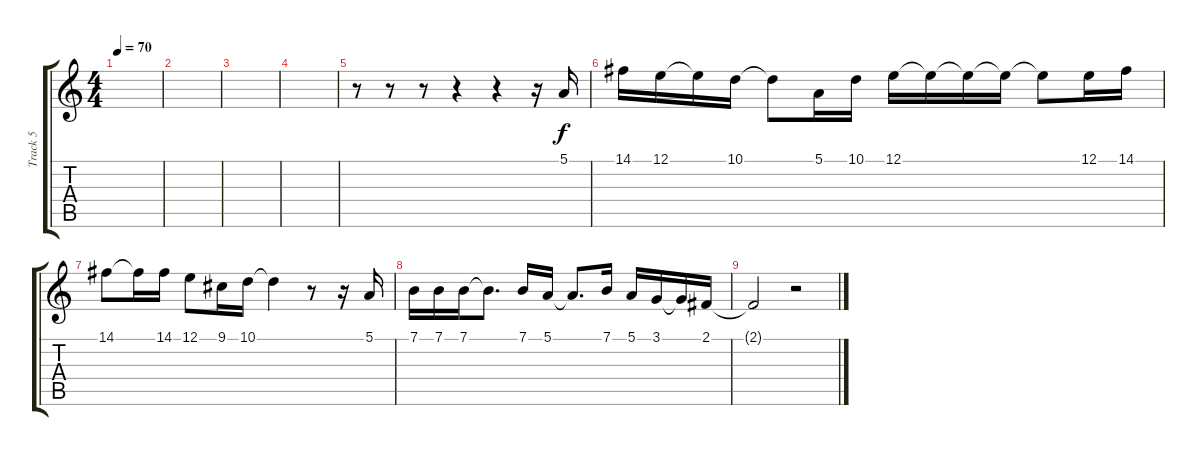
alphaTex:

\track ("Track 5" "Track 5") {instrument panflute}
\staff {score tabs}
\tuning (E4 B3 G3 D3 A2 E2) {hide}
\ts (4 4)
\tempo 70
\clef g2
\ks c
|
|
|
|
r.8 r.8 r.8 r.4 r.4 r.16 5.1.16 |
14.1.16 12.1.16 12.1{t}.16 10.1.16 10.1{t}.8 5.1.16 10.1.16 12.1.16 12.1{t}.16 12.1{t}.16 12.1{t}.16 12.1{t}.8 12.1.16 14.1.16 |
14.1.8 14.1{t}.16 14.1.16 12.1.8 9.1.16 10.1.16 10.1{t}.4 r.8 r.16 5.1.16 |
7.1.16 7.1.16 7.1.16 7.1{t}.8{d} 7.1.16 5.1.16 5.1{t}.8{d} 7.1.16 5.1.16 3.1.16 3.1{t}.16 2.1.16 |
2.1{t}.2 r.2
